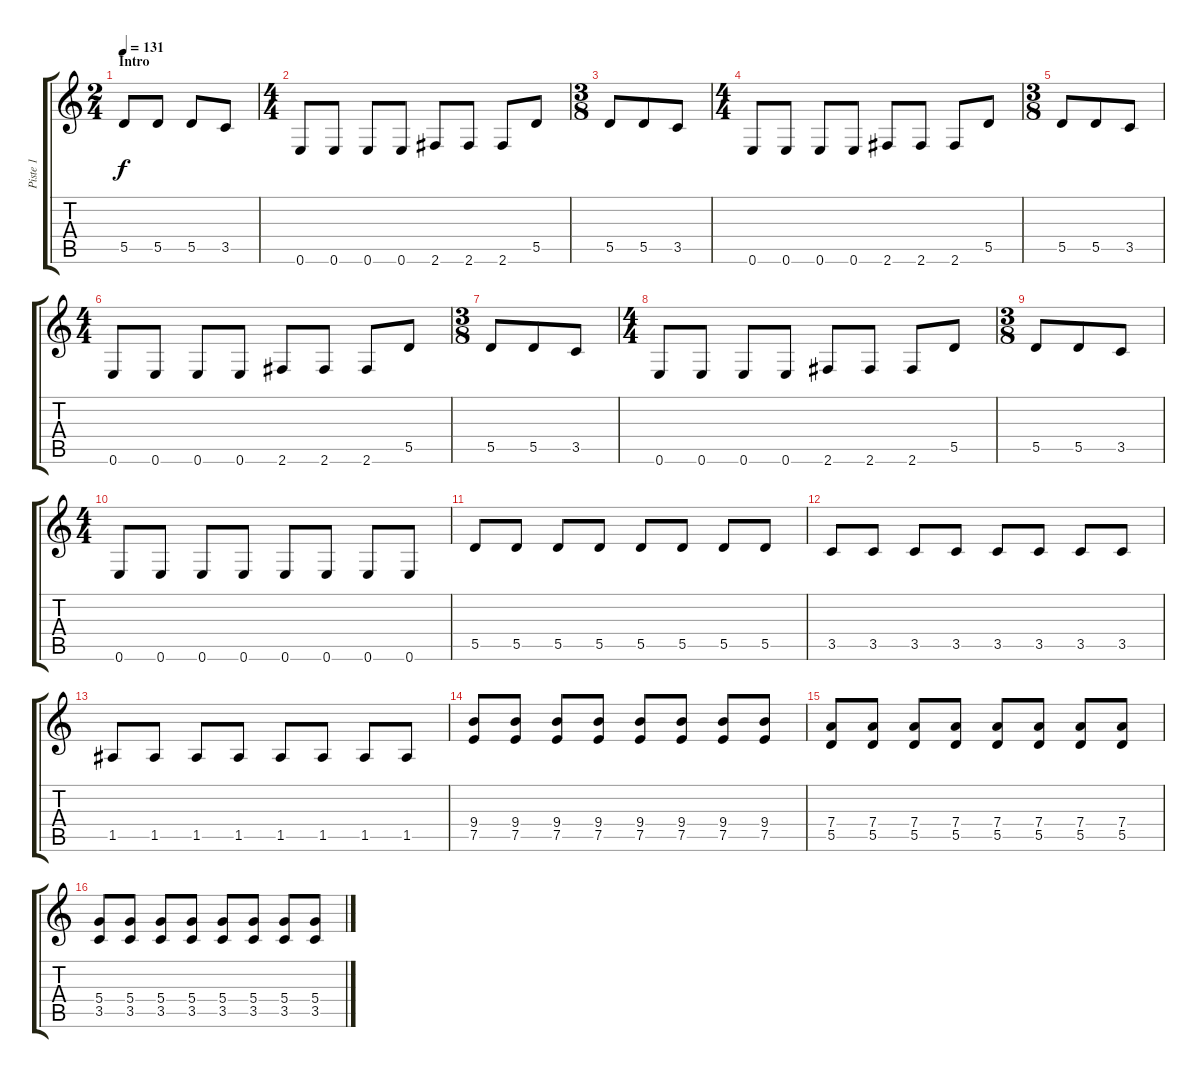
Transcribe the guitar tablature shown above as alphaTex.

\track ("Piste 1" "Piste 1") {instrument electricguitarmuted}
\staff {score tabs}
\tuning (E4 B3 G3 D3 A2 E2) {hide}
\ts (2 4)
\section ("" "Intro")
\tempo 131
\clef g2
\ks c
5.5.8{dy f instrument electricguitarmuted} 5.5.8 5.5.8 3.5.8 |
\ts (4 4)
0.6.8 0.6.8 0.6.8 0.6.8 2.6.8 2.6.8 2.6.8 5.5.8 |
\ts (3 8)
5.5.8 5.5.8 3.5.8 |
\ts (4 4)
0.6.8 0.6.8 0.6.8 0.6.8 2.6.8 2.6.8 2.6.8 5.5.8 |
\ts (3 8)
5.5.8 5.5.8 3.5.8 |
\ts (4 4)
0.6.8 0.6.8 0.6.8 0.6.8 2.6.8 2.6.8 2.6.8 5.5.8 |
\ts (3 8)
5.5.8 5.5.8 3.5.8 |
\ts (4 4)
0.6.8 0.6.8 0.6.8 0.6.8 2.6.8 2.6.8 2.6.8 5.5.8 |
\ts (3 8)
5.5.8 5.5.8 3.5.8 |
\ts (4 4)
0.6.8 0.6.8 0.6.8 0.6.8 0.6.8 0.6.8 0.6.8 0.6.8 |
5.5.8 5.5.8 5.5.8 5.5.8 5.5.8 5.5.8 5.5.8 5.5.8 |
3.5.8 3.5.8 3.5.8 3.5.8 3.5.8 3.5.8 3.5.8 3.5.8 |
1.5.8 1.5.8 1.5.8 1.5.8 1.5.8 1.5.8 1.5.8 1.5.8 |
(9.4 7.5).8 (9.4 7.5).8 (9.4 7.5).8 (9.4 7.5).8 (9.4 7.5).8 (9.4 7.5).8 (9.4 7.5).8 (9.4 7.5).8 |
(7.4 5.5).8 (7.4 5.5).8 (7.4 5.5).8 (7.4 5.5).8 (7.4 5.5).8 (7.4 5.5).8 (7.4 5.5).8 (7.4 5.5).8 |
(5.4 3.5).8 (5.4 3.5).8 (5.4 3.5).8 (5.4 3.5).8 (5.4 3.5).8 (5.4 3.5).8 (5.4 3.5).8 (5.4 3.5).8
